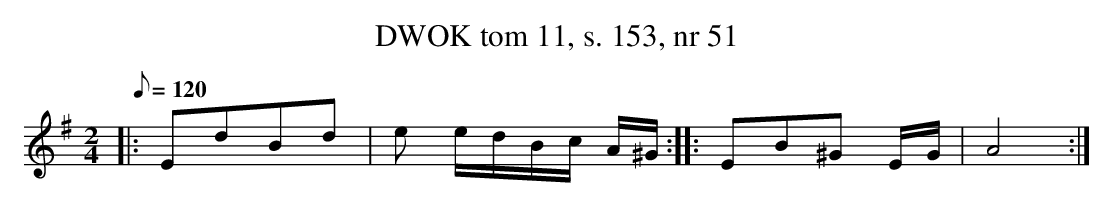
X:1
T: DWOK tom 11, s. 153, nr 51
L:1/8
M:2/4
K:G
Q:1/8=120
|:EdBd|e e/d/B/c/ A/^G/:||:EB^G E/G/|A4:|
